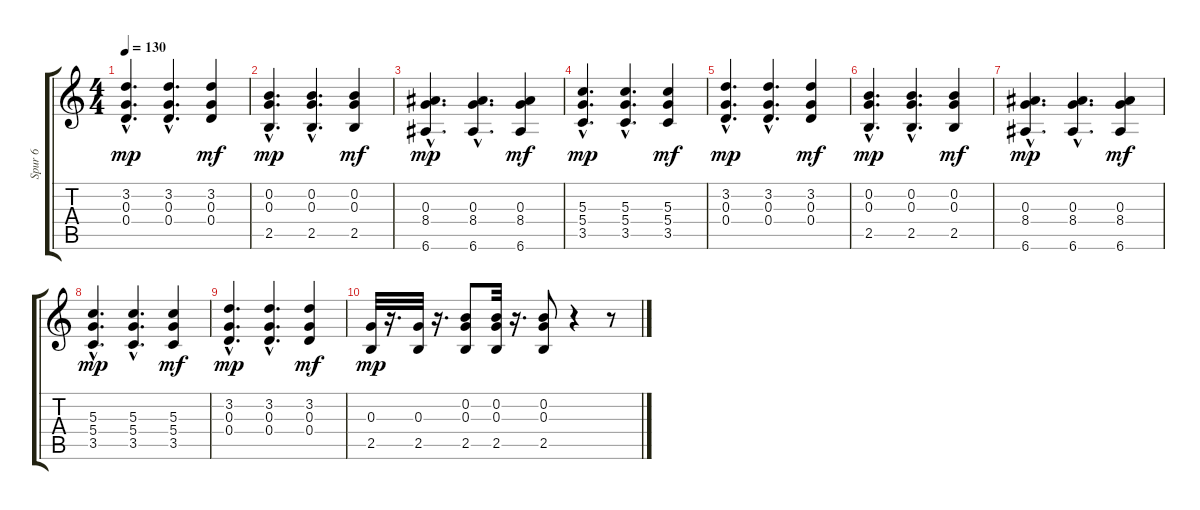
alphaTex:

\track ("Spur 6" "Spur 6") {instrument distortionguitar}
\staff {score tabs}
\tuning (E4 B3 G3 D3 A2 E2) {hide}
\ts (4 4)
\tempo 130
\clef g2
\ks c
(3.2{hac} 0.3{hac} 0.4{hac}).4{d dy mp} (3.2{hac} 0.3{hac} 0.4{hac}).4{d} (3.2 0.3 0.4).4{dy mf} |
(0.2{hac} 0.3{hac} 2.5{hac}).4{d dy mp} (0.2{hac} 0.3{hac} 2.5{hac}).4{d} (0.2 0.3 2.5).4{dy mf} |
(0.3{hac} 8.4{hac} 6.6{hac}).4{d dy mp} (0.3{hac} 8.4{hac} 6.6{hac}).4{d} (0.3 8.4 6.6).4{dy mf} |
(5.3{hac} 5.4{hac} 3.5{hac}).4{d dy mp} (5.3{hac} 5.4{hac} 3.5{hac}).4{d} (5.3 5.4 3.5).4{dy mf} |
(3.2{hac} 0.3{hac} 0.4{hac}).4{d dy mp} (3.2{hac} 0.3{hac} 0.4{hac}).4{d} (3.2 0.3 0.4).4{dy mf} |
(0.2{hac} 0.3{hac} 2.5{hac}).4{d dy mp} (0.2{hac} 0.3{hac} 2.5{hac}).4{d} (0.2 0.3 2.5).4{dy mf} |
(0.3{hac} 8.4{hac} 6.6{hac}).4{d dy mp} (0.3{hac} 8.4{hac} 6.6{hac}).4{d} (0.3 8.4 6.6).4{dy mf} |
(5.3{hac} 5.4{hac} 3.5{hac}).4{d dy mp} (5.3{hac} 5.4{hac} 3.5{hac}).4{d} (5.3 5.4 3.5).4{dy mf} |
(3.2{hac} 0.3{hac} 0.4{hac}).4{d dy mp} (3.2{hac} 0.3{hac} 0.4{hac}).4{d} (3.2 0.3 0.4).4{dy mf} |
(0.3 2.5).32{dy mp} r.16{d} (0.3 2.5).32 r.16{d} (0.2 0.3 2.5).8 (0.2 0.3 2.5).32 r.16{d} (0.2 0.3 2.5).8 r.4 r.8
